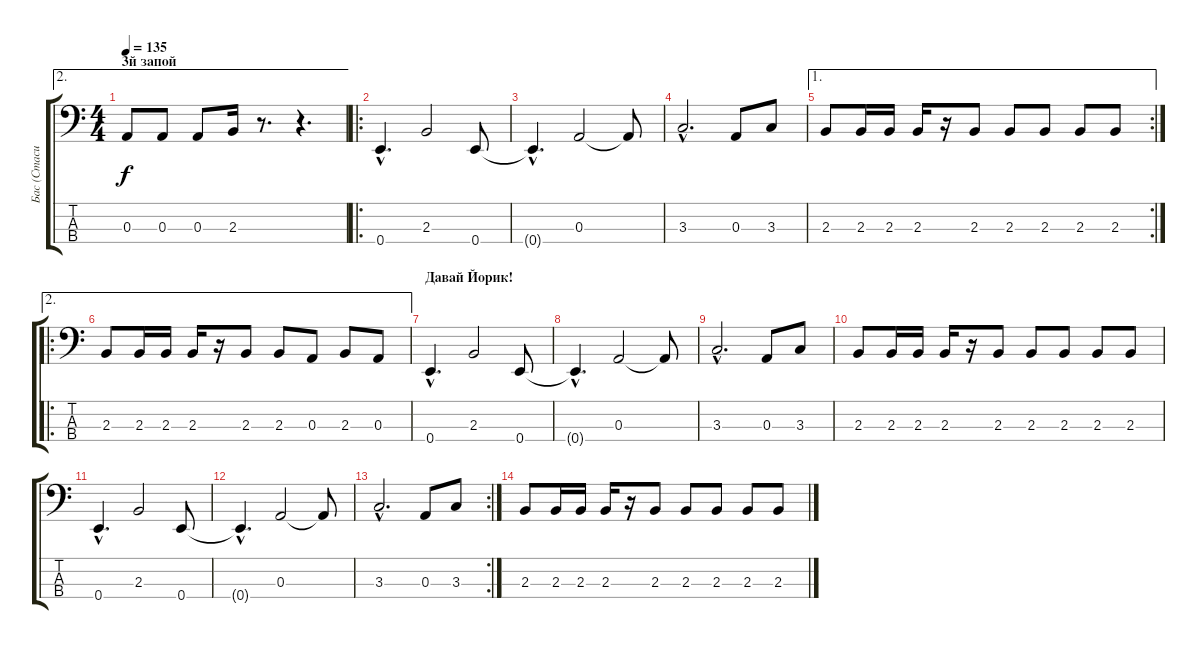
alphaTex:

\track ("Бас (Стасики)" "Бас (Стаси") {instrument electricbasspick}
\staff {score tabs}
\tuning (G2 D2 A1 E1) {hide}
\ae 2
\ts (4 4)
\section ("" "3й запой")
\tempo 135
\clef f4
\ks c
0.3.8{dy f} 0.3.8 0.3.8 2.3.16 r.8{d} r.4{d} |
\ro
0.4{hac}.4{d} 2.3.2 0.4.8 |
0.4{hac t}.4{d} 0.3.2 0.3{t}.8 |
3.3{hac}.2{d} 0.3.8 3.3.8 |
\ae 1
\rc 2
2.3.8 2.3.16 2.3.16 2.3.16 r.16 2.3.8 2.3.8 2.3.8 2.3.8 2.3.8 |
\ae 2
\ro
2.3.8 2.3.16 2.3.16 2.3.16 r.16 2.3.8 2.3.8 0.3.8 2.3.8 0.3.8 |
\section ("" "Давай Йорик!")
0.4{hac}.4{d} 2.3.2 0.4.8 |
0.4{hac t}.4{d} 0.3.2 0.3{t}.8 |
3.3{hac}.2{d} 0.3.8 3.3.8 |
2.3.8 2.3.16 2.3.16 2.3.16 r.16 2.3.8 2.3.8 2.3.8 2.3.8 2.3.8 |
0.4{hac}.4{d} 2.3.2 0.4.8 |
0.4{hac t}.4{d} 0.3.2 0.3{t}.8 |
\rc 2
3.3{hac}.2{d} 0.3.8 3.3.8 |
2.3.8 2.3.16 2.3.16 2.3.16 r.16 2.3.8 2.3.8 2.3.8 2.3.8 2.3.8
